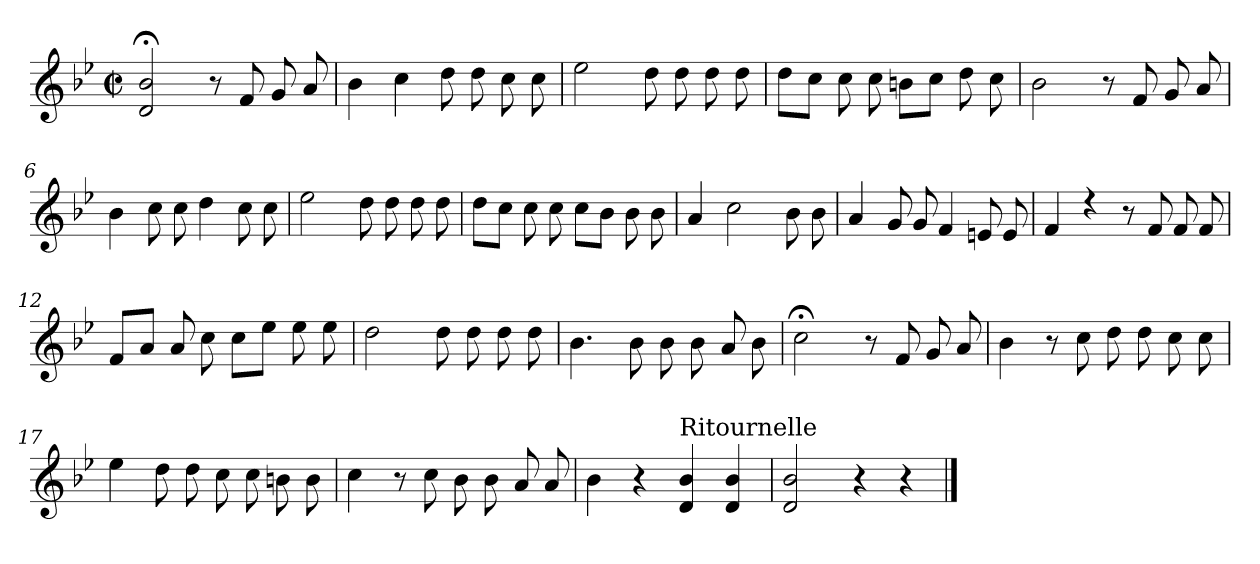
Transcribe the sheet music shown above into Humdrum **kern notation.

**kern
*part1
*staff1
*clefG2
*k[b-e-]
*B-:
*M2/2
*met(c|)
=1
2d;</ 2b-;</
8r
8f/
8g/
8a/
=2
4b-\
4cc\
8dd\
8dd\
8cc\
8cc\
=3
2ee-\
8dd\
8dd\
8dd\
8dd\
=4
8dd\L
8cc\J
8cc\
8cc\
8bn\L
8cc\J
8dd\
8cc\
=5
2b-\
8r
8f/
8g/
8a/
!!LO:LB:g=z
=6
4b-\
8cc\
8cc\
4dd\
8cc\
8cc\
=7
2ee-\
8dd\
8dd\
8dd\
8dd\
=8
8dd\L
8cc\J
8cc\
8cc\
8cc\L
8b-\J
8b-\
8b-\
=9
4a/
2cc\
8b-\
8b-\
=10
4a/
8g/
8g/
4f/
8en/
8e/
!!LO:LB:g=z
=11
4f/
4rcc
8r
8f/
8f/
8f/
=12
8f/L
8a/J
8a/
8cc\
8cc\L
8ee-\J
8ee-\
8ee-\
=13
2dd\
8dd\
8dd\
8dd\
8dd\
=14
4.b-\
8b-\
8b-\
8b-\
8a/
8b-\
=15
2cc;<\
8r
8f/
8g/
8a/
!!LO:LB:g=z
=16
4b-\
8r
8cc\
8dd\
8dd\
8cc\
8cc\
=17
4ee-\
8dd\
8dd\
8cc\
8cc\
8bn\
8b\
=18
4cc\
8r
8cc\
8b-\
8b-\
8a/
8a/
=19
4b-\
4r
!LO:TX:a:t=Ritournelle
4d/ 4b-/
4d/ 4b-/
=20
2d/ 2b-/
4r
4r
==
*-
